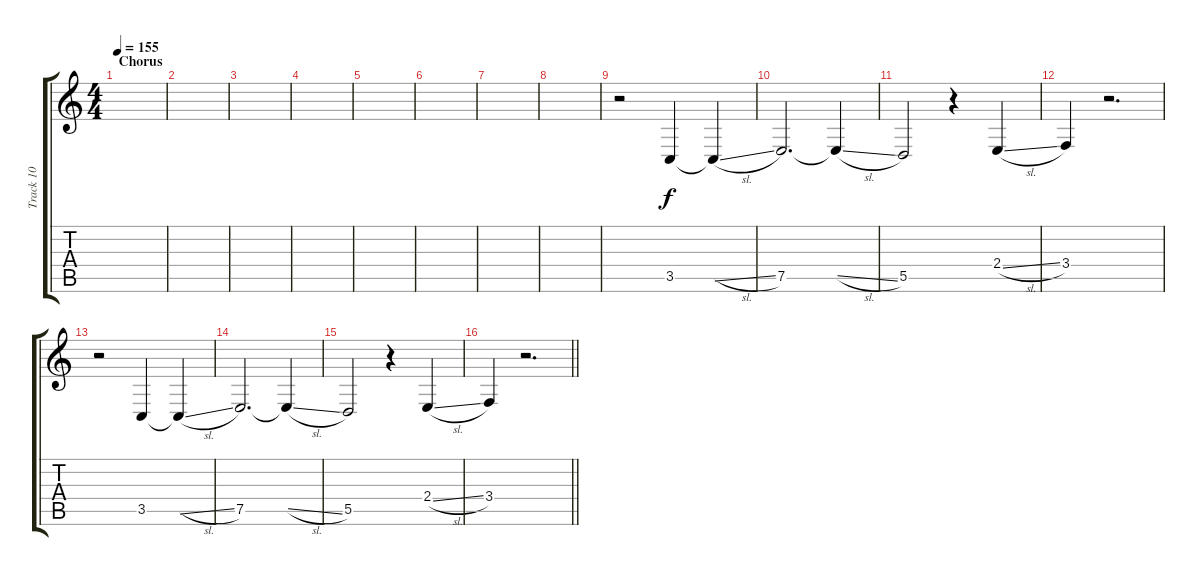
\track ("Track 10" "Track 10") {instrument clarinet}
\staff {score tabs}
\tuning (E4 B3 G3 D3 A2 E2) {hide}
\ts (4 4)
\section ("" "Chorus")
\tempo 155
\clef g2
\ks c
|
|
|
|
|
|
|
|
r.2 3.5.4 3.5{sl t}.4 |
7.5.2{d} 7.5{sl t}.4 |
5.5.2 r.4 2.4{sl}.4 |
3.4.4 r.2{d} |
r.2 3.5.4 3.5{sl t}.4 |
7.5.2{d} 7.5{sl t}.4 |
5.5.2 r.4 2.4{sl}.4 |
\barLineRight lightlight
3.4.4 r.2{d}
